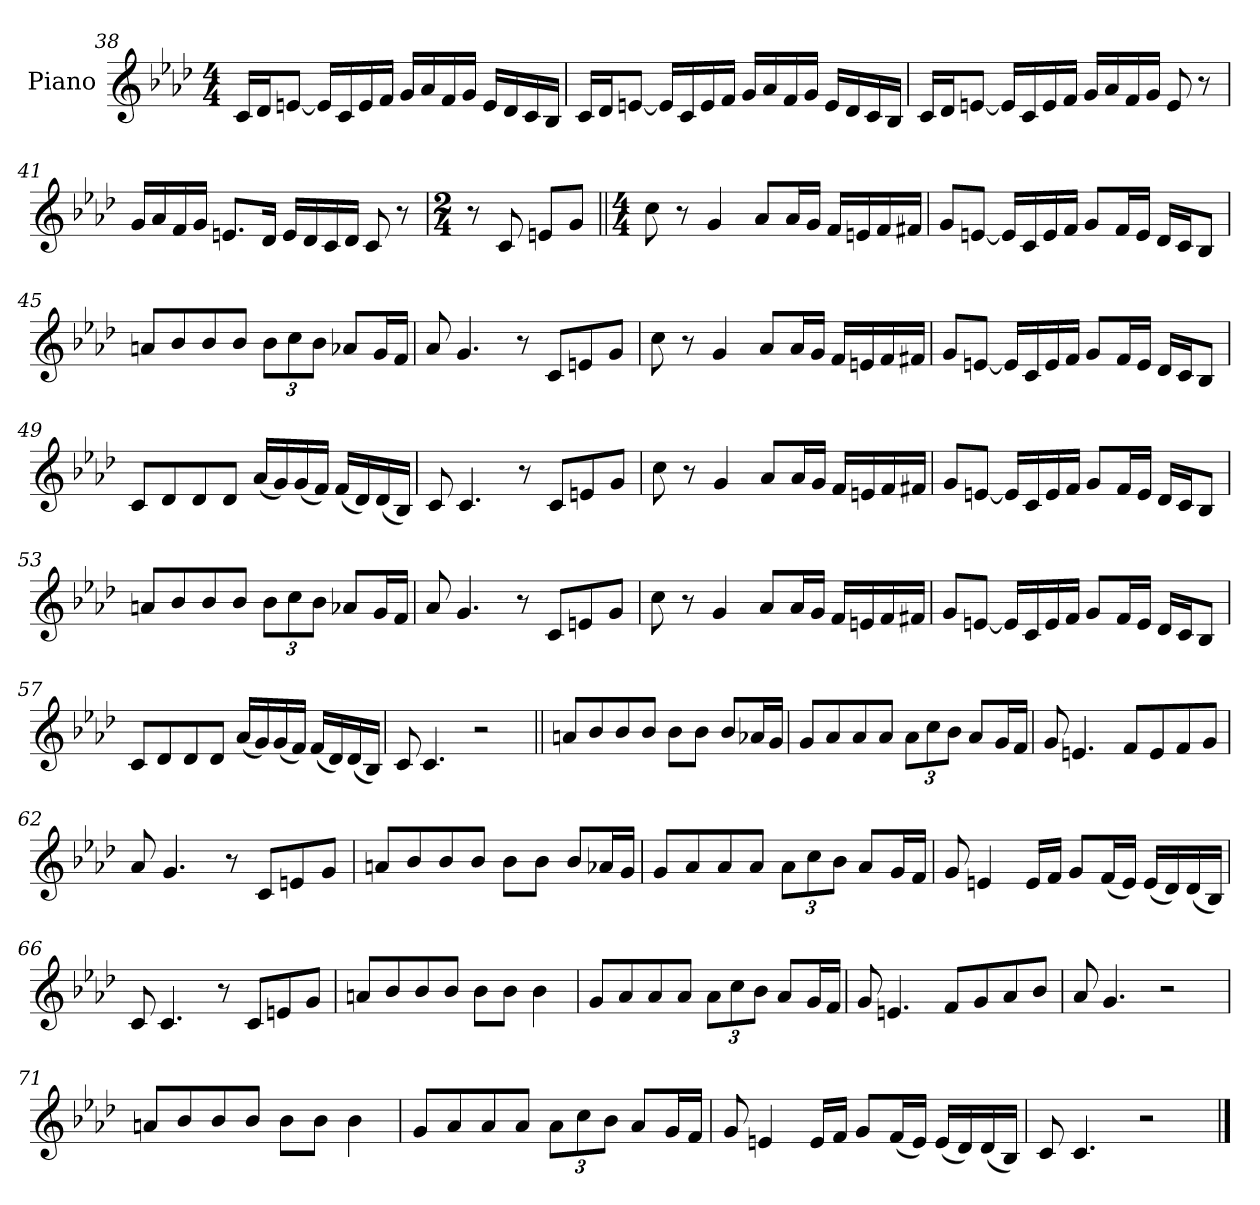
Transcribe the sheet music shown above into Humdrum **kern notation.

**kern
*part1
*staff1
*I"Piano
*I'Pno.
*clefG2
*k[b-e-a-d-]
*M4/4
=38
16cLL
16d-J
[8enJ
16eLL]
16c
16e
16fJJ
16gLL
16a-
16f
16gJJ
16eLL
16d-
16c
16B-JJ
=39
16cLL
16d-J
[8enJ
16eLL]
16c
16e
16fJJ
16gLL
16a-
16f
16gJJ
16eLL
16d-
16c
16B-JJ
=40
16cLL
16d-J
[8enJ
16eLL]
16c
16e
16fJJ
16gLL
16a-
16f
16gJJ
8e
8r
=41
16gLL
16a-
16f
16gJJ
8.enL
16d-Jk
16eLL
16d-
16c
16d-JJ
8c
8r
=42
*M2/4
8r
8c
8enL
8gJ
=43||
*M4/4
8cc
8r
4g
8a-L
16a-L
16gJJ
16fLL
16en
16f
16f#XJJ
=44
8gL
[8enJ
16eLL]
16c
16e
16fJJ
8gL
16fL
16eJJ
16d-LL
16cJ
8B-J
=45
8anL
8b-
8b-
8b-J
*Xbrackettup
12b-L
12cc
12b-J
8a-XL
16gL
16fJJ
=46
8a-
4.g
8r
8cL
8en
8gJ
=47
8cc
8r
4g
8a-L
16a-L
16gJJ
16fLL
16en
16f
16f#XJJ
=48
8gL
[8enJ
16eLL]
16c
16e
16fJJ
8gL
16fL
16eJJ
16d-LL
16cJ
8B-J
=49
8cL
8d-
8d-
8d-J
(16a-LL
16g)
(16g
16fJJ)
(16fLL
16d-)
(16d-
16B-JJ)
=50
8c
4.c
8r
8cL
8en
8gJ
=51
8cc
8r
4g
8a-L
16a-L
16gJJ
16fLL
16en
16f
16f#XJJ
=52
8gL
[8enJ
16eLL]
16c
16e
16fJJ
8gL
16fL
16eJJ
16d-LL
16cJ
8B-J
=53
8anL
8b-
8b-
8b-J
12b-L
12cc
12b-J
8a-XL
16gL
16fJJ
=54
8a-
4.g
8r
8cL
8en
8gJ
=55
8cc
8r
4g
8a-L
16a-L
16gJJ
16fLL
16en
16f
16f#XJJ
=56
8gL
[8enJ
16eLL]
16c
16e
16fJJ
8gL
16fL
16eJJ
16d-LL
16cJ
8B-J
=57
8cL
8d-
8d-
8d-J
(16a-LL
16g)
(16g
16fJJ)
(16fLL
16d-)
(16d-
16B-JJ)
=58
8c
4.c
2r
=59||
8anL
8b-
8b-
8b-J
8b-L
8b-J
8b-L
16a-XL
16gJJ
=60
8gL
8a-
8a-
8a-J
12a-L
12cc
12b-J
8a-L
16gL
16fJJ
=61
8g
4.en
8fL
8e
8f
8gJ
=62
8a-
4.g
8r
8cL
8en
8gJ
=63
8anL
8b-
8b-
8b-J
8b-L
8b-J
8b-L
16a-XL
16gJJ
=64
8gL
8a-
8a-
8a-J
12a-L
12cc
12b-J
8a-L
16gL
16fJJ
=65
8g
4en
16eLL
16fJJ
8gL
(16fL
16eJJ)
(16eLL
16d-)
(16d-
16B-JJ)
=66
8c
4.c
8r
8cL
8en
8gJ
=67
8anL
8b-
8b-
8b-J
8b-L
8b-J
4b-
=68
8gL
8a-
8a-
8a-J
12a-L
12cc
12b-J
8a-L
16gL
16fJJ
=69
8g
4.en
8fL
8g
8a-
8b-J
=70
8a-
4.g
2r
=71
8anL
8b-
8b-
8b-J
8b-L
8b-J
4b-
=72
8gL
8a-
8a-
8a-J
12a-L
12cc
12b-J
8a-L
16gL
16fJJ
=73
8g
4en
16eLL
16fJJ
8gL
(16fL
16eJJ)
(16eLL
16d-)
(16d-
16B-JJ)
=74
8c
4.c
2r
==
*-
